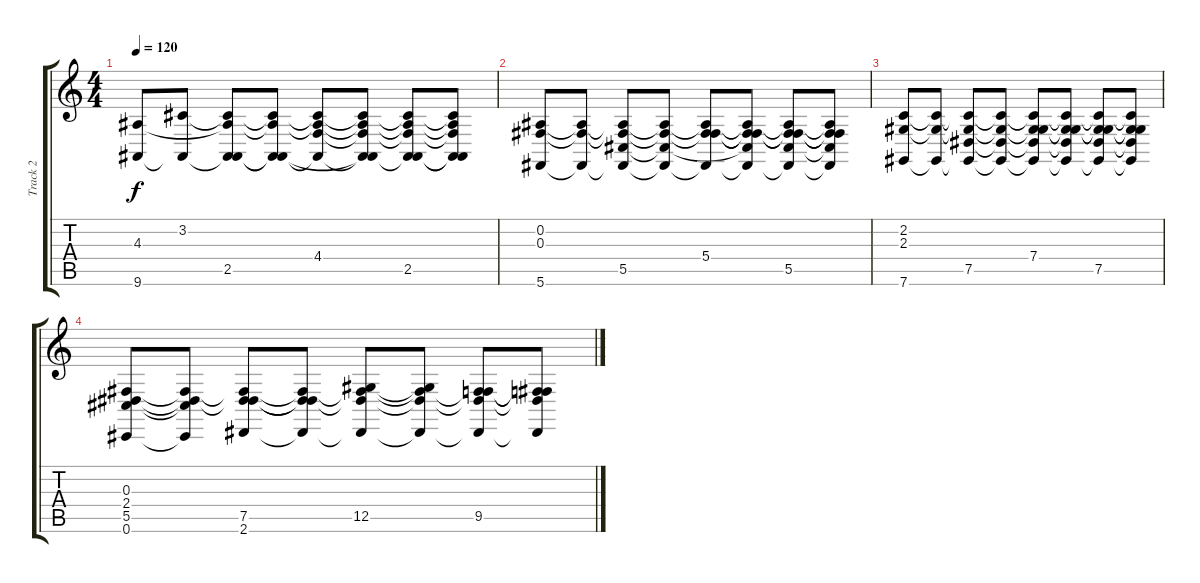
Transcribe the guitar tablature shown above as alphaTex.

\track ("Track 2" "Track 2") {instrument electricgrandpiano}
\staff {score tabs}
\tuning (Eb4 Bb3 Gb3 Db3 Ab2 Db2) {hide}
\ts (4 4)
\tempo 120
\clef g2
\ks c
(4.3 9.6).8{dy f} (3.2 9.6{t}).8 (3.2{t} 4.3{t} 2.5 9.6{t}).8 (3.2{t} 4.3{t} 2.5{t} 9.6{t}).8 (3.2{t} 4.3{t} 4.4 9.6{t}).8 (3.2{t} 4.3{t} 4.4{t} 2.5{t} 9.6{t}).8 (3.2{t} 4.3{t} 4.4{t} 2.5 9.6{t}).8 (3.2{t} 4.3{t} 4.4{t} 2.5{t} 9.6{t}).8 |
(0.2 0.3 5.6).8 (0.2{t} 0.3{t} 5.6{t}).8 (0.2{t} 0.3{t} 5.5 5.6{t}).8 (0.2{t} 0.3{t} 5.5{t} 5.6{t}).8 (0.2{t} 0.3{t} 5.4 5.6{t}).8 (0.2{t} 0.3{t} 5.4{t} 5.5{t} 5.6{t}).8 (0.2{t} 0.3{t} 5.4{t} 5.5 5.6{t}).8 (0.2{t} 0.3{t} 5.4{t} 5.5{t} 5.6{t}).8 |
(2.2 2.3 7.6).8 (2.2{t} 2.3{t} 7.6{t}).8 (2.2{t} 2.3{t} 7.5 7.6{t}).8 (2.2{t} 2.3{t} 7.5{t} 7.6{t}).8 (2.2{t} 2.3{t} 7.4 7.5{t} 7.6{t}).8 (2.2{t} 2.3{t} 7.4{t} 7.5{t} 7.6{t}).8 (2.2{t} 2.3{t} 7.4{t} 7.5 7.6{t}).8 (2.2{t} 2.3{t} 7.4{t} 7.5{t} 7.6{t}).8 |
(0.3 2.4 5.5 0.6).8 (0.3{t} 2.4{t} 5.5{t} 0.6{t}).8 (0.3{t} 2.4{t} 7.5 2.6).8 (0.3{t} 2.4{t} 7.5{t} 2.6{t}).8 (0.3{t} 2.4{t} 12.5 2.6{t}).8 (0.3{t} 2.4{t} 12.5{t} 2.6{t}).8 (0.3{t} 2.4{t} 9.5 2.6{t}).8 (0.3{t} 2.4{t} 9.5{t} 2.6{t}).8
